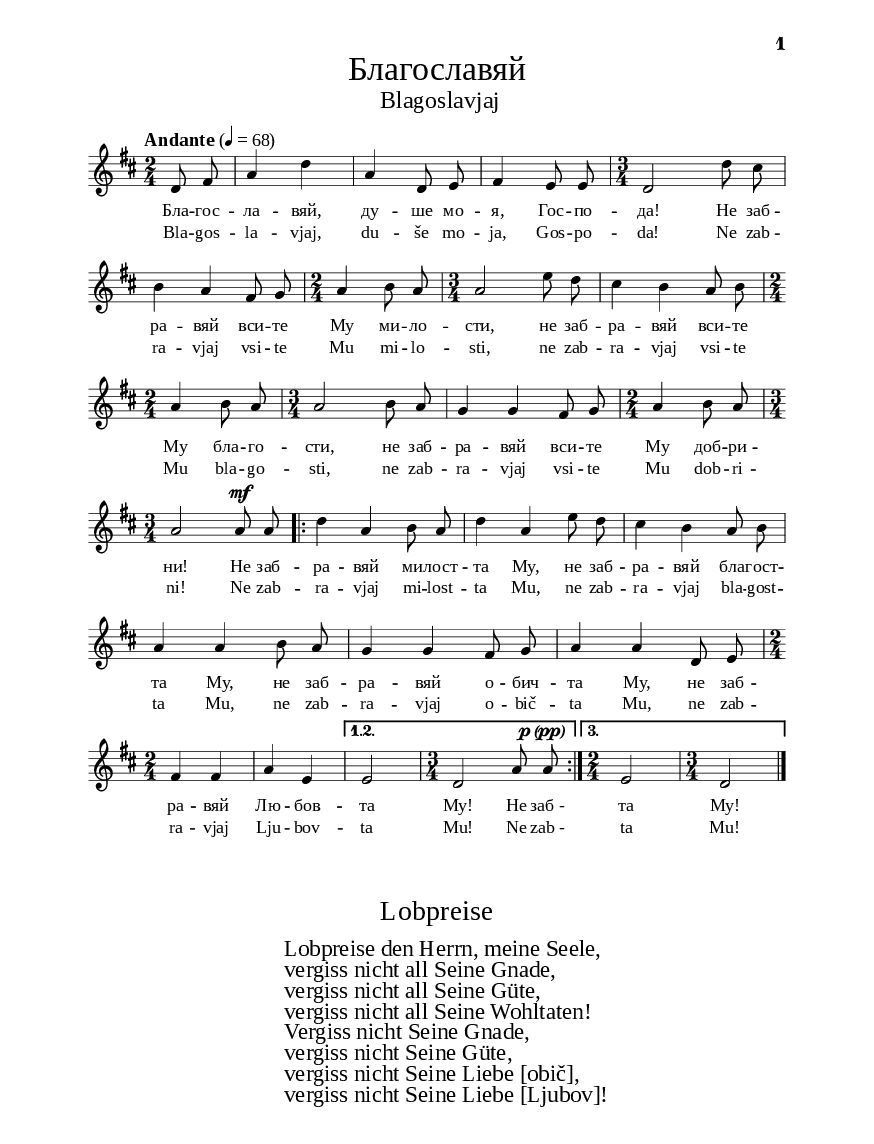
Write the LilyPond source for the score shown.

\version "2.24.3"

% include paper part and global functions
\include "include/globals.ily"

\bookpart {
  \label #'ref024
  \tocItem \markup "Благославяй – Blagoslavjaj"
  \include "include/bookpart-paper.ily"
  \score {
    \include "include/score-layout.ily"

    \new Voice \absolute {
      \clef treble
      \key d \major
      \time 2/4
      \tempoFunc "Andante" 4 "68"
      \autoBeamOff
      \partial 4

      d'8 fis'8 | a'4 d''4 | a'4 d'8 e'8 | fis'4 e'8 e'8  |
      \time 3/4  d'2 d''8 cis''8 | \break b'4 a'4 fis'8 g'8 | \time 2/4  a'4 b'8 a'8 | \time 3/4  a'2 e''8 d''8 |
      cis''4 b'4 a'8 b'8|  \break \time 2/4 a'4 b'8 a'8 | \time 3/4 a'2 b'8 a'8 |
      g'4 g'4 fis'8 g'8 | \time 2/4  a'4 b'8 a'8 | \break \time 3/4  a'2
      a'8^\mf a'8
      \repeat volta 3 {
        d''4 a'4 b'8 a'8 |  d''4 a'4 e''8 d''8 |  cis''4 b'4 a'8 b'8 \break |
        a'4 a'4 b'8 a'8 | g'4 g'4 fis'8 g'8 | a'4 a'4 d'8 e'8 \time 2/4 \break |
        fis'4 fis'4 | a'4  e'4 |
      } \alternative {
        {
          e'2  | \time 3/4 d'2 a'8  a'8^\markup {
            \center-align \concat {
              \dynamic p
              \normal-text { \bold { \italic " (" } }
              \dynamic pp
              \normal-text { \bold { \italic ")" } }
            }
          } |
        }
        { \time 2/4 e'2 | \time 3/4  d'2 \bar "|." }
      }
    }

    \addlyrics {
      Бла -- гос --
      ла -- вяй, ду -- ше мо -- я, Гос -- по -- да!
      Не заб -- ра -- вяй вси -- те Му ми -- ло --
      сти, не заб -- ра -- вяй вси -- те Му бла -- го
      -- сти, не заб -- ра -- вяй вси -- те Му доб --
      ри -- ни! Не заб -- ра -- вяй ми -- лост -- та
      Му, не заб -- ра -- вяй бла -- гост -- та Му, не
      заб -- ра -- вяй о -- бич -- та Му, не заб -- ра
      -- вяй Лю -- бов -- та Му! Не "заб -" та Му!
    }

    \addlyrics {
      Bla -- gos --
      la -- vjaj, du -- še mo -- ja, Gos -- po -- da!
      Ne zab -- ra -- vjaj vsi -- te Mu mi -- lo --
      sti, ne zab -- ra -- vjaj vsi -- te Mu bla -- go
      -- sti, ne zab -- ra -- vjaj vsi -- te Mu dob --
      ri -- ni! Ne zab -- ra -- vjaj mi -- lost -- ta
      Mu, ne zab -- ra -- vjaj bla -- gost -- ta Mu, ne
      zab -- ra -- vjaj o -- bič -- ta Mu, ne zab -- ra
      -- vjaj Lju -- bov -- ta Mu! Ne "zab -" ta Mu!
    }


    \header {
      title = \titleFunc "Благославяй" " Blagoslavjaj"
    }

    \midi{}

  } % score



  \markup \empty-three
  % include foreign translation(s) of the song
  \version "2.24.4"

\markup \fill-line { \fontsize #deTitleFontSize "Lobpreise" }
\markup \null
\markup \null
\markup \abs-fontsize #11 {
  \fill-line {
  \override #`(baseline-skip . ,deCoupletBaselineSkip)

  \column {
    \line {
      \bold "  "
      \column {
       "Lobpreise den Herrn, meine Seele,"
       "vergiss nicht all Seine Gnade,"
       "vergiss nicht all Seine Güte,"
       "vergiss nicht all Seine Wohltaten!"
       "Vergiss nicht Seine Gnade,"
       "vergiss nicht Seine Güte,"
       "vergiss nicht Seine Liebe [obič],"
       "vergiss nicht Seine Liebe [Ljubov]!"
      }
    }
  }
  }
}


} % bookpart
